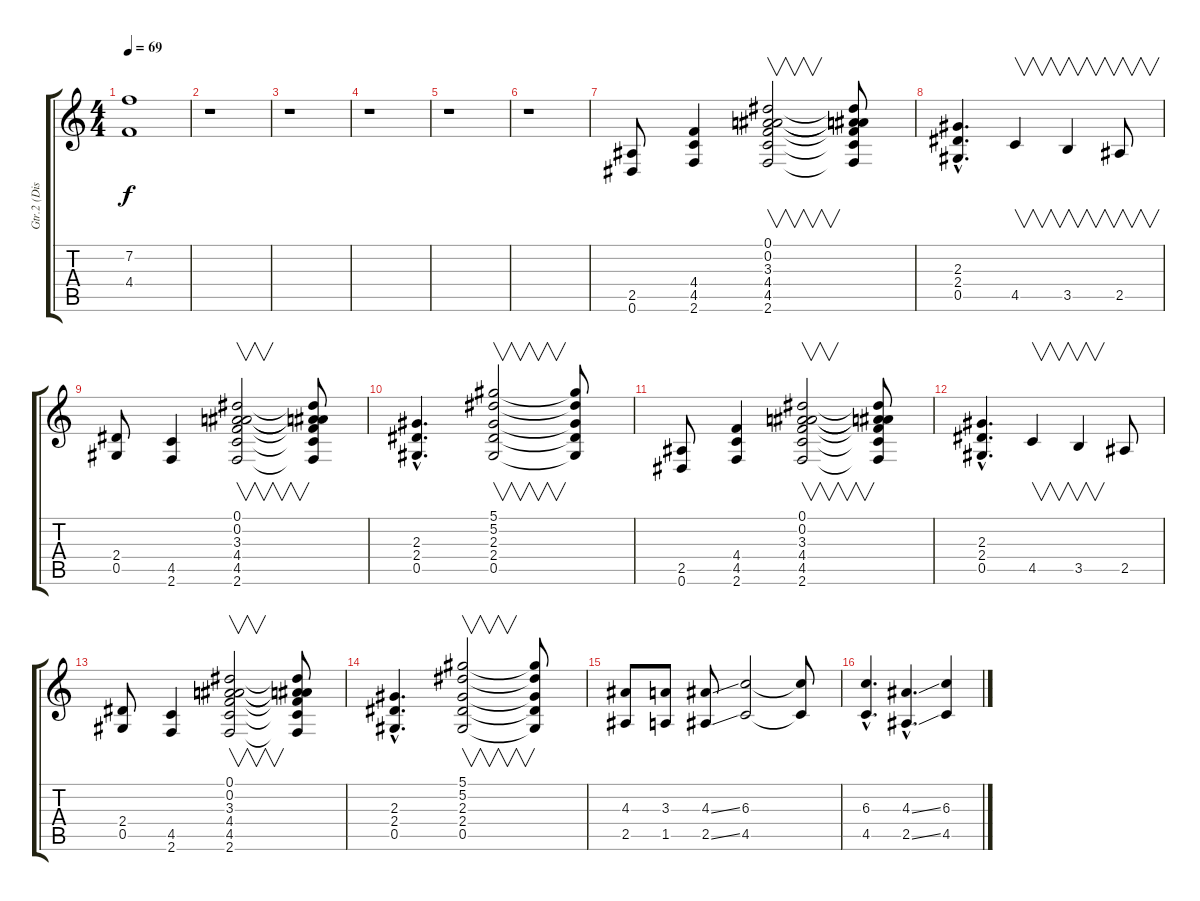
\track ("Gtr.2 (Dist.)" "Gtr.2 (Dis") {instrument distortionguitar}
\staff {score tabs}
\tuning (Eb4 Bb3 Gb3 Db3 Ab2 Eb2) {hide}
\ts (4 4)
\tempo 69
\clef g2
\ks c
(7.2{t} 4.4{t}).1{dy f} |
r.1 |
r.1 |
r.1 |
r.1 |
r.1 |
(2.5 0.6).8 (4.4 4.5 2.6).4 (0.1 0.2 3.3 4.4 4.5 2.6).2{v} (0.1{t} 0.2{t} 3.3{t} 4.4{t} 4.5{t} 2.6{t}).8 |
(2.3{hac} 2.4{hac} 0.5{hac}).4{d} 4.5.4{v} 3.5.4{v} 2.5.8{v} |
(2.4 0.5).8 (4.5 2.6).4 (0.1 0.2 3.3 4.4 4.5 2.6).2{v} (0.1{t} 0.2{t} 3.3{t} 4.4{t} 4.5{t} 2.6{t}).8 |
(2.3{hac} 2.4{hac} 0.5{hac}).4{d} (5.1 5.2 2.3 2.4 0.5).2{v} (5.1{t} 5.2{t} 2.3{t} 2.4{t} 0.5{t}).8 |
(2.5 0.6).8 (4.4 4.5 2.6).4 (0.1 0.2 3.3 4.4 4.5 2.6).2{v} (0.1{t} 0.2{t} 3.3{t} 4.4{t} 4.5{t} 2.6{t}).8 |
(2.3{hac} 2.4{hac} 0.5{hac}).4{d} 4.5.4{v} 3.5.4{v} 2.5.8 |
(2.4 0.5).8 (4.5 2.6).4 (0.1 0.2 3.3 4.4 4.5 2.6).2{v} (0.1{t} 0.2{t} 3.3{t} 4.4{t} 4.5{t} 2.6{t}).8 |
(2.3{hac} 2.4{hac} 0.5{hac}).4{d} (5.1 5.2 2.3 2.4 0.5).2{v} (5.1{t} 5.2{t} 2.3{t} 2.4{t} 0.5{t}).8 |
(4.3 2.5).8 (3.3 1.5).8 (4.3{ss} 2.5{ss}).8 (6.3 4.5).2 (6.3{t} 4.5{t}).8 |
(6.3{hac} 4.5{hac}).4{d} (4.3{ss hac} 2.5{ss hac}).4{d} (6.3 4.5).4
